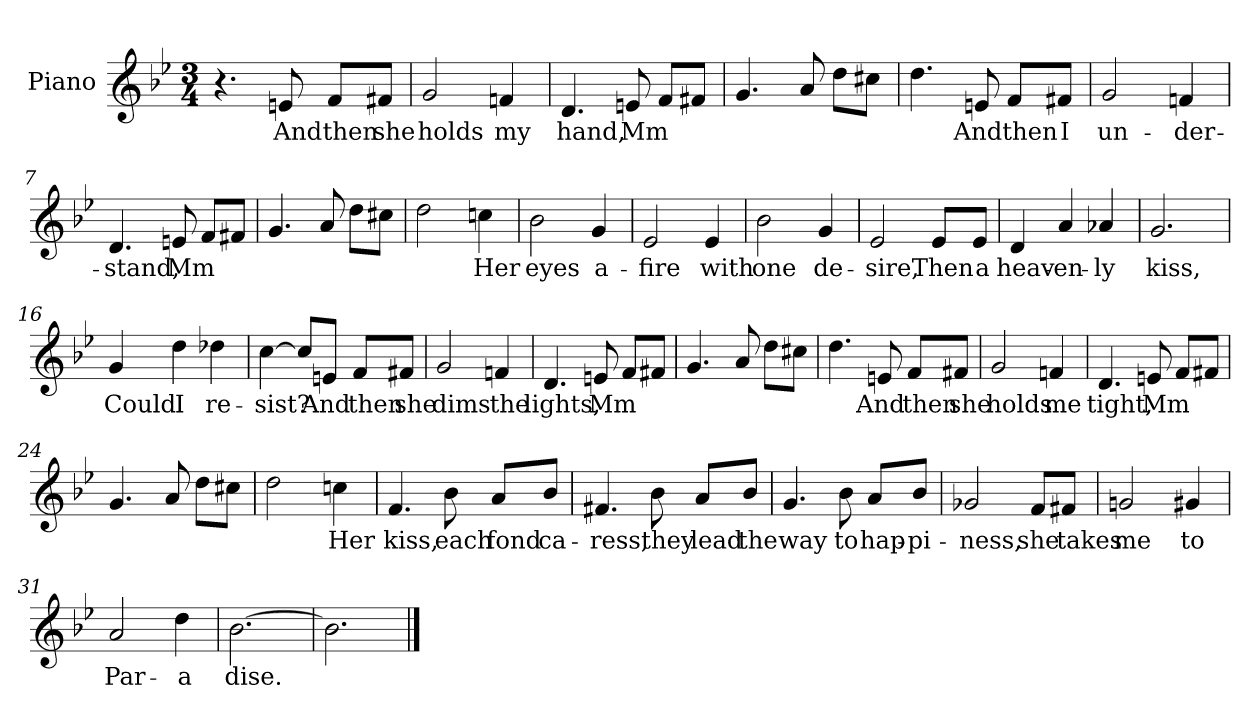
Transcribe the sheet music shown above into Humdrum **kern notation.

**kern	**text
*part1	*part1
*staff1	*staff1
*I"Piano	*
*I'Pno.	*
*clefG2	*
*k[b-e-]	*
*B-:	*
*M3/4	*
=1	=1
4.r	.
8en/	And
8f/L	then
8f#X/J	she
=2	=2
2g/	holds
4fn/	my
=3	=3
4.d/	hand,
8en/	Mm
8f/L	.
8f#X/J	.
=4	=4
4.g/	.
8a/	.
8dd\L	.
8cc#X\J	.
=5	=5
4.dd\	.
8en/	And
8f/L	then
8f#X/J	I
!!LO:LB:g=z
=6	=6
2g/	un-
4fn/	-der-
=7	=7
4.d/	-stand,
8en/	Mm
8f/L	.
8f#X/J	.
=8	=8
4.g/	.
8a/	.
8dd\L	.
8cc#X\J	.
=9	=9
2dd\	.
4ccn\	Her
=10	=10
2b-\	eyes
4g/	a-
=11	=11
2e-/	-fire
4e-/	with
!!LO:LB:g=z
=12	=12
2b-\	one
4g/	de-
=13	=13
2e-/	-sire,
8e-/L	Then
8e-/J	a
=14	=14
4d/	heav-
4a/	-en-
4a-X/	-ly
=15	=15
2.g/	kiss,
=16	=16
4g/	Could
4dd\	I
4dd-X\	re-
!!LO:LB:g=z
=17	=17
[4cc\	-sist?
8cc/L]	.
8en/J	And
8f/L	then
8f#X/J	she
=18	=18
2g/	dims
4fn/	the
=19	=19
4.d/	lights,
8en/	Mm
8f/L	.
8f#X/J	.
=20	=20
4.g/	.
8a/	.
8dd\L	.
8cc#X\J	.
!!LO:LB:g=z
=21	=21
4.dd\	.
8en/	And
8f/L	then
8f#X/J	she
=22	=22
2g/	holds
4fn/	me
=23	=23
4.d/	tight,
8en/	Mm
8f/L	.
8f#X/J	.
=24	=24
4.g/	.
8a/	.
8dd\L	.
8cc#X\J	.
=25	=25
2dd\	.
4ccn\	Her
!!LO:LB:g=z
=26	=26
4.f/	kiss,
8b-\	each
8a/L	fond
8b-/J	ca-
=27	=27
4.f#X/	-ress,
8b-\	they
8a/L	lead
8b-/J	the
=28	=28
4.g/	way
8b-\	to
8a/L	hap-
8b-/J	-pi-
=29	=29
2g-X/	-ness,
8f/L	she
8f#X/J	takes
!!LO:LB:g=z
=30	=30
2gn/	me
4g#X/	to
=31	=31
2a/	Par-
4dd\	-a
=32	=32
[2.b-\	dise.
=33	=33
2.b-\]	.
==	==
*-	*-
